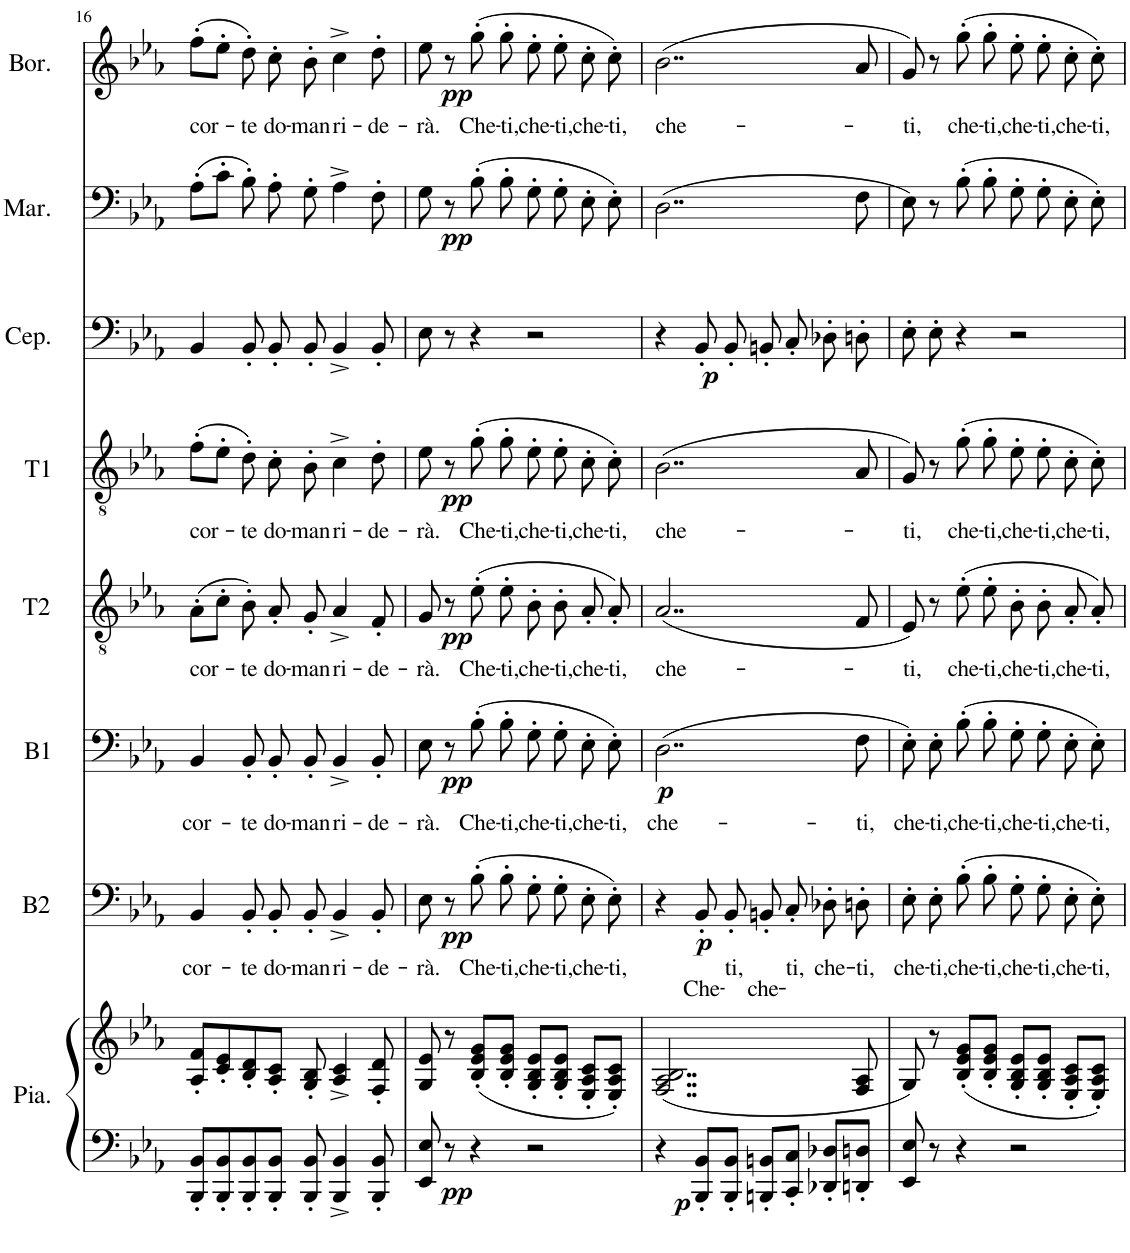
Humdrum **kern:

**kern	**kern	**dynam	**kern	**text	**dynam	**kern	**text	**dynam	**kern	**text	**dynam	**kern	**text	**dynam	**kern	**dynam	**kern	**dynam	**kern	**text	**dynam
*part8	*part8	*part8	*part7	*part7	*part7	*part6	*part6	*part6	*part5	*part5	*part5	*part4	*part4	*part4	*part3	*part3	*part2	*part2	*part1	*part1	*part1
*staff9	*staff8	*staff8/9	*staff7	*staff7	*staff7	*staff6	*staff6	*staff6	*staff5	*staff5	*staff5	*staff4	*staff4	*staff4	*staff3	*staff3	*staff2	*staff2	*staff1	*staff1	*staff1
*I"Piano	*	*	*I"Basse 2	*	*	*I"Basse 1	*	*	*I"Ténor 2	*	*	*I"Ténor 1	*	*	*I"Ceprano	*	*I"Marullo	*	*I"Borsa	*	*
*I'Pia.	*	*	*I'B2	*	*	*I'B1	*	*	*I'T2	*	*	*I'T1	*	*	*I'Cep.	*	*I'Mar.	*	*I'Bor.	*	*
!!LO:PB:g=z
*clefF4	*clefG2	*	*clefF4	*	*	*clefF4	*	*	*clefGv2	*	*	*clefGv2	*	*	*clefF4	*	*clefF4	*	*clefG2	*	*
*k[b-e-a-]	*k[b-e-a-]	*	*k[b-e-a-]	*	*	*k[b-e-a-]	*	*	*k[b-e-a-]	*	*	*k[b-e-a-]	*	*	*k[b-e-a-]	*	*k[b-e-a-]	*	*k[b-e-a-]	*	*
*M4/4	*M4/4	*	*M4/4	*	*	*M4/4	*	*	*M4/4	*	*	*M4/4	*	*	*M4/4	*	*M4/4	*	*M4/4	*	*
=16	=16	=16	=16	=16	=16	=16	=16	=16	=16	=16	=16	=16	=16	=16	=16	=16	=16	=16	=16	=16	=16
!	!	!	!	!LO:LY:b	!	!	!LO:LY:b	!	!	!LO:LY:b	!	!	!LO:LY:b	!	!	!	!	!	!	!LO:LY:b	!
8BBB-/' 8BB-/'L	8A-/' 8f/'L	.	4BB-/	cor-	.	4BB-/	cor-	.	(8A-'\L	cor-	.	(8f'\L	cor-	.	4BB-/	.	(8A-'\L	.	(8ff'\L	cor-	.
8BBB-/' 8BB-/'	8c/' 8e-/'	.	.	.	.	.	.	.	8c'\J	.	.	8e-'\J	.	.	.	.	8c'\J	.	8ee-'\J	.	.
!	!	!	!	!LO:LY:b	!	!	!LO:LY:b	!	!	!LO:LY:b	!	!	!LO:LY:b	!	!	!	!	!	!	!LO:LY:b	!
8BBB-/' 8BB-/'	8B-/' 8d/'	.	8BB-'/L	-te	.	8BB-'/L	-te	.	8B-'\)	-te	.	8d'\)	-te	.	8BB-'/L	.	8B-'\)	.	8dd'\)	-te	.
!	!	!	!	!LO:LY:b	!	!	!LO:LY:b	!	!	!LO:LY:b	!	!	!LO:LY:b	!	!	!	!	!	!	!LO:LY:b	!
8BBB-/' 8BB-/'J	8A-/' 8c/'J	.	8BB-'/J	do-	.	8BB-'/J	do-	.	8A-'/	do-	.	8c'\	do-	.	8BB-'/J	.	8A-'\	.	8cc'\	do-	.
!	!	!	!	!LO:LY:b	!	!	!LO:LY:b	!	!	!LO:LY:b	!	!	!LO:LY:b	!	!	!	!	!	!	!LO:LY:b	!
8BBB-/' 8BB-/'	8G/' 8B-/'	.	8BB-'/	-man	.	8BB-'/	-man	.	8G'/	-man	.	8B-'\	-man	.	8BB-'/	.	8G'\	.	8b-'\	-man	.
!	!	!	!	!LO:LY:b	!	!	!LO:LY:b	!	!	!LO:LY:b	!	!	!LO:LY:b	!	!	!	!	!	!	!LO:LY:b	!
4BBB-/^ 4BB-/^	4A-/^ 4c/^	.	4BB-^/	ri-	.	4BB-^/	ri-	.	4A-^/	ri-	.	4c^\	ri-	.	4BB-^/	.	4A-^\	.	4cc^\	ri-	.
!	!	!	!	!LO:LY:b	!	!	!LO:LY:b	!	!	!LO:LY:b	!	!	!LO:LY:b	!	!	!	!	!	!	!LO:LY:b	!
8BBB-/' 8BB-/'	8F/' 8d/'	.	8BB-'/	-de-	.	8BB-'/	-de-	.	8F'/	-de-	.	8d'\	-de-	.	8BB-'/	.	8F'\	.	8dd'\	-de-	.
=17	=17	=17	=17	=17	=17	=17	=17	=17	=17	=17	=17	=17	=17	=17	=17	=17	=17	=17	=17	=17	=17
!	!	!	!	!LO:LY:b	!	!	!LO:LY:b	!	!	!LO:LY:b	!	!	!LO:LY:b	!	!	!	!	!	!	!LO:LY:b	!
8EE-/ 8E-/	8G/ 8e-/	.	8E-\	-rà.	.	8E-\	-rà.	.	8G/	-rà.	.	8e-\	-rà.	.	8E-\	.	8G\	.	8ee-\	-rà.	.
!	!	!LO:DY:b=2	!	!	!LO:DY:b	!	!	!LO:DY:b	!	!	!LO:DY:b	!	!	!LO:DY:b	!	!	!	!LO:DY:b	!	!	!LO:DY:b
8r	8r	pp	8r	.	pp	8r	.	pp	8r	.	pp	8r	.	pp	8r	.	8r	pp	8r	.	pp
!	!	!	!	!LO:LY:b	!	!	!LO:LY:b	!	!	!LO:LY:b	!	!	!LO:LY:b	!	!	!	!	!	!	!LO:LY:b	!
4r	(8B-/' 8e-/' 8g/'L	.	(8B-'\L	Che-	.	(8B-'\L	Che-	.	(8e-'\	Che-	.	(8g'\	Che-	.	4r	.	(8B-'\	.	(8gg'\	Che-	.
!	!	!	!	!LO:LY:b	!	!	!LO:LY:b	!	!	!LO:LY:b	!	!	!LO:LY:b	!	!	!	!	!	!	!LO:LY:b	!
.	8B-/' 8e-/' 8g/'J	.	8B-'\J	-ti,	.	8B-'\J	-ti,	.	8e-'\	-ti,	.	8g'\	-ti,	.	.	.	8B-'\	.	8gg'\	-ti,	.
!	!	!	!	!LO:LY:b	!	!	!LO:LY:b	!	!	!LO:LY:b	!	!	!LO:LY:b	!	!	!	!	!	!	!LO:LY:b	!
2r	8G/' 8B-/' 8e-/'L	.	8G'\L	che-	.	8G'\L	che-	.	8B-'\	che-	.	8e-'\	che-	.	2r	.	8G'\	.	8ee-'\	che-	.
!	!	!	!	!LO:LY:b	!	!	!LO:LY:b	!	!	!LO:LY:b	!	!	!LO:LY:b	!	!	!	!	!	!	!LO:LY:b	!
.	8G/' 8B-/' 8e-/'J	.	8G'\J	-ti,	.	8G'\J	-ti,	.	8B-'\	-ti,	.	8e-'\	-ti,	.	.	.	8G'\	.	8ee-'\	-ti,	.
!	!	!	!	!LO:LY:b	!	!	!LO:LY:b	!	!	!LO:LY:b	!	!	!LO:LY:b	!	!	!	!	!	!	!LO:LY:b	!
.	8E-/' 8A-/' 8c/'L	.	8E-'\L	che-	.	8E-'\L	che-	.	8A-'/	che-	.	8c'\	che-	.	.	.	8E-'\	.	8cc'\	che-	.
!	!	!	!	!LO:LY:b	!	!	!LO:LY:b	!	!	!LO:LY:b	!	!	!LO:LY:b	!	!	!	!	!	!	!LO:LY:b	!
.	8E-/' 8A-/' 8c/'J)	.	8E-'\J)	-ti,	.	8E-'\J)	-ti,	.	8A-'/)	-ti,	.	8c'\)	-ti,	.	.	.	8E-'\)	.	8cc'\)	-ti,	.
=18	=18	=18	=18	=18	=18	=18	=18	=18	=18	=18	=18	=18	=18	=18	=18	=18	=18	=18	=18	=18	=18
!	!	!	!	!	!	!	!LO:LY:b	!LO:DY:b	!	!LO:LY:b	!	!	!LO:LY:b	!	!	!	!	!	!	!LO:LY:b	!
4r	(2..F/ 2..A-/ 2..B-/	.	4r	.	.	(2..D\	che-	p	(2..A-/	che-	.	(2..B-\	che-	.	4r	.	(2..D\	.	(2..b-\	che-	.
!	!	!LO:DY:b=2	!	!LO:LY:b	!LO:DY:b	!	!	!	!	!	!	!	!	!	!	!LO:DY:b	!	!	!	!	!
8BBB-/' 8BB-/'L	.	p	8BB-'/L	Che-	p	.	.	.	.	.	.	.	.	.	8BB-'/L	p	.	.	.	.	.
!	!	!	!	!LO:LY:b	!	!	!	!	!	!	!	!	!	!	!	!	!	!	!	!	!
8BBB-/' 8BB-/'J	.	.	8BB-'/J	-ti,	.	.	.	.	.	.	.	.	.	.	8BB-'/J	.	.	.	.	.	.
!	!	!	!	!LO:LY:b	!	!	!	!	!	!	!	!	!	!	!	!	!	!	!	!	!
8BBBn/' 8BBn/'L	.	.	8BBn'/L	che-	.	.	.	.	.	.	.	.	.	.	8BBn'/L	.	.	.	.	.	.
!	!	!	!	!LO:LY:b	!	!	!	!	!	!	!	!	!	!	!	!	!	!	!	!	!
8CC/' 8C/'J	.	.	8C'/J	-ti,	.	.	.	.	.	.	.	.	.	.	8C'/J	.	.	.	.	.	.
!	!	!	!	!LO:LY:b	!	!	!	!	!	!	!	!	!	!	!	!	!	!	!	!	!
8DD-X/' 8D-X/'L	.	.	8D-X'\L	che-	.	.	.	.	.	.	.	.	.	.	8D-X'\L	.	.	.	.	.	.
!	!	!	!	!LO:LY:b	!	!	!LO:LY:b	!	!	!	!	!	!	!	!	!	!	!	!	!	!
8DDn/' 8Dn/'J	8F/ 8A-/	.	8Dn'\J	-ti,	.	8F\	-ti,	.	8F/	.	.	8A-/	.	.	8Dn'\J	.	8F\	.	8a-/	.	.
=19	=19	=19	=19	=19	=19	=19	=19	=19	=19	=19	=19	=19	=19	=19	=19	=19	=19	=19	=19	=19	=19
!	!	!	!	!LO:LY:b	!	!	!LO:LY:b	!	!	!LO:LY:b	!	!	!LO:LY:b	!	!	!	!	!	!	!LO:LY:b	!
8EE-/ 8E-/	8G/)	.	8E-'\L	che-	.	8E-'\L)	che-	.	8E-/)	-ti,	.	8G/)	-ti,	.	8E-'\L	.	8E-\)	.	8g/)	-ti,	.
!	!	!	!	!LO:LY:b	!	!	!LO:LY:b	!	!	!	!	!	!	!	!	!	!	!	!	!	!
8r	8r	.	8E-'\J	-ti,	.	8E-'\J	-ti,	.	8r	.	.	8r	.	.	8E-'\J	.	8r	.	8r	.	.
!	!	!	!	!LO:LY:b	!	!	!LO:LY:b	!	!	!LO:LY:b	!	!	!LO:LY:b	!	!	!	!	!	!	!LO:LY:b	!
4r	(8B-/' 8e-/' 8g/'L	.	(8B-'\L	che-	.	(8B-'\L	che-	.	(8e-'\	che-	.	(8g'\	che-	.	4r	.	(8B-'\	.	(8gg'\	che-	.
!	!	!	!	!LO:LY:b	!	!	!LO:LY:b	!	!	!LO:LY:b	!	!	!LO:LY:b	!	!	!	!	!	!	!LO:LY:b	!
.	8B-/' 8e-/' 8g/'J	.	8B-'\J	-ti,	.	8B-'\J	-ti,	.	8e-'\	-ti,	.	8g'\	-ti,	.	.	.	8B-'\	.	8gg'\	-ti,	.
!	!	!	!	!LO:LY:b	!	!	!LO:LY:b	!	!	!LO:LY:b	!	!	!LO:LY:b	!	!	!	!	!	!	!LO:LY:b	!
2r	8G/' 8B-/' 8e-/'L	.	8G'\L	che-	.	8G'\L	che-	.	8B-'\	che-	.	8e-'\	che-	.	2r	.	8G'\	.	8ee-'\	che-	.
!	!	!	!	!LO:LY:b	!	!	!LO:LY:b	!	!	!LO:LY:b	!	!	!LO:LY:b	!	!	!	!	!	!	!LO:LY:b	!
.	8G/' 8B-/' 8e-/'J	.	8G'\J	-ti,	.	8G'\J	-ti,	.	8B-'\	-ti,	.	8e-'\	-ti,	.	.	.	8G'\	.	8ee-'\	-ti,	.
!	!	!	!	!LO:LY:b	!	!	!LO:LY:b	!	!	!LO:LY:b	!	!	!LO:LY:b	!	!	!	!	!	!	!LO:LY:b	!
.	8E-/' 8A-/' 8c/'L	.	8E-'\L	che-	.	8E-'\L	che-	.	8A-'/	che-	.	8c'\	che-	.	.	.	8E-'\	.	8cc'\	che-	.
!	!	!	!	!LO:LY:b	!	!	!LO:LY:b	!	!	!LO:LY:b	!	!	!LO:LY:b	!	!	!	!	!	!	!LO:LY:b	!
.	8E-/' 8A-/' 8c/'J)	.	8E-'\J)	-ti,	.	8E-'\J)	-ti,	.	8A-'/)	-ti,	.	8c'\)	-ti,	.	.	.	8E-'\)	.	8cc'\)	-ti,	.
=	=	=	=	=	=	=	=	=	=	=	=	=	=	=	=	=	=	=	=	=	=
*-	*-	*-	*-	*-	*-	*-	*-	*-	*-	*-	*-	*-	*-	*-	*-	*-	*-	*-	*-	*-	*-
